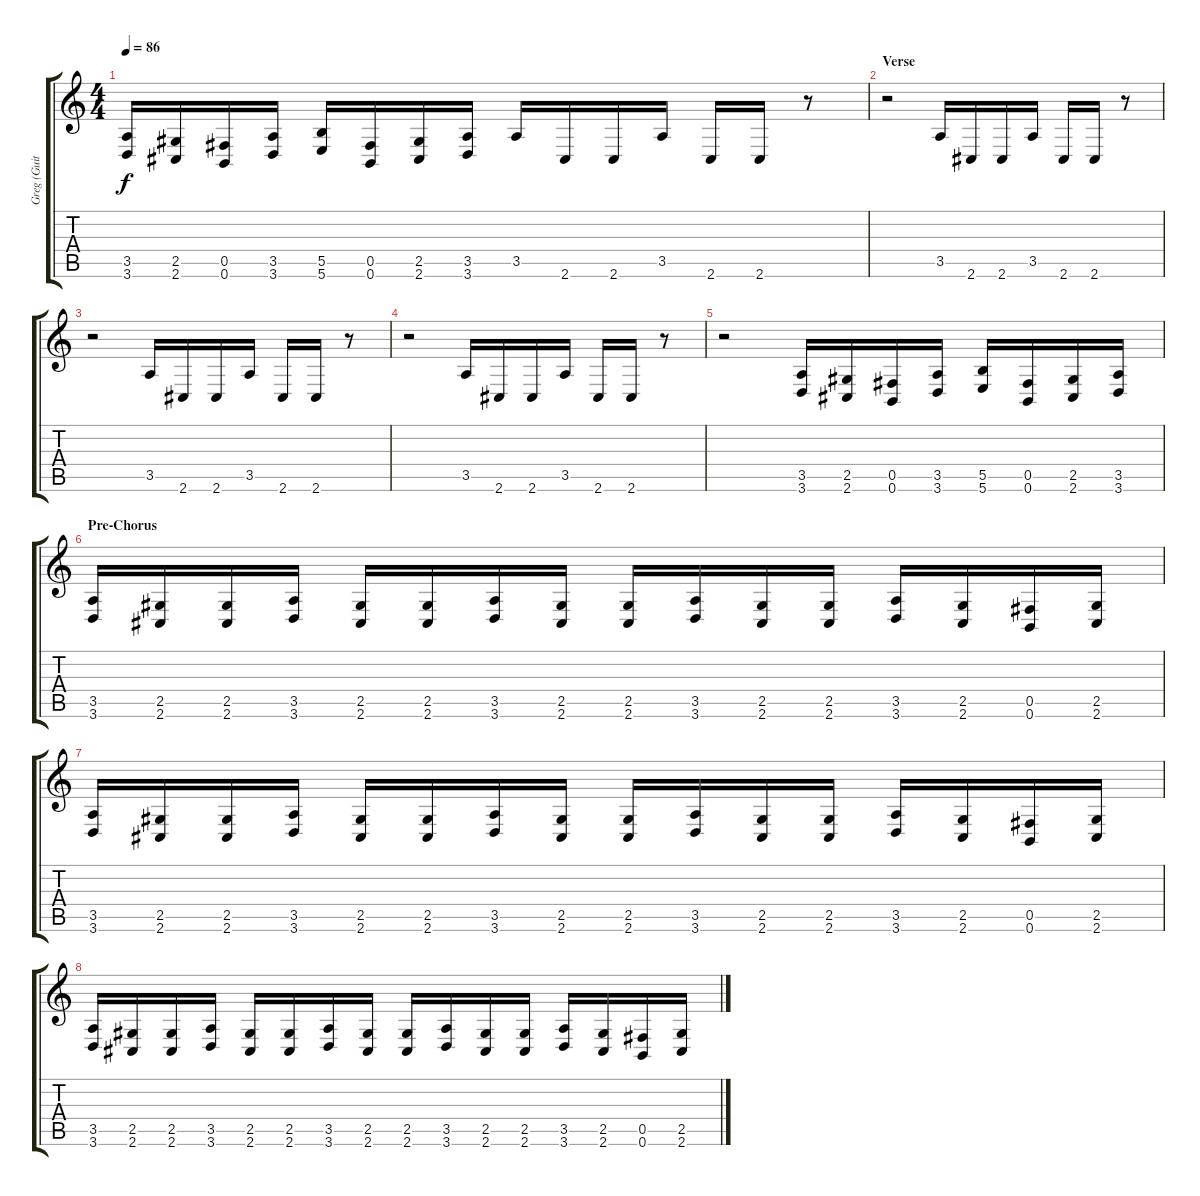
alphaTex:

\track ("Greg (Guitar)" "Greg (Guit") {instrument distortionguitar}
\staff {score tabs}
\tuning (Db4 Ab3 E3 B2 Gb2 B1) {hide}
\ts (4 4)
\tempo 86
\clef g2
\ks c
(3.5 3.6).16{dy f} (2.5 2.6).16 (0.5 0.6).16 (3.5 3.6).16 (5.5 5.6).16 (0.5 0.6).16 (2.5 2.6).16 (3.5 3.6).16 3.5.16 2.6.16 2.6.16 3.5.16 2.6.16 2.6.16 r.8 |
\section ("" "Verse")
r.2 3.5.16 2.6.16 2.6.16 3.5.16 2.6.16 2.6.16 r.8 |
r.2 3.5.16 2.6.16 2.6.16 3.5.16 2.6.16 2.6.16 r.8 |
r.2 3.5.16 2.6.16 2.6.16 3.5.16 2.6.16 2.6.16 r.8 |
r.2 (3.5 3.6).16 (2.5 2.6).16 (0.5 0.6).16 (3.5 3.6).16 (5.5 5.6).16 (0.5 0.6).16 (2.5 2.6).16 (3.5 3.6).16 |
\section ("" "Pre-Chorus")
(3.5 3.6).16 (2.5 2.6).16 (2.5 2.6).16 (3.5 3.6).16 (2.5 2.6).16 (2.5 2.6).16 (3.5 3.6).16 (2.5 2.6).16 (2.5 2.6).16 (3.5 3.6).16 (2.5 2.6).16 (2.5 2.6).16 (3.5 3.6).16 (2.5 2.6).16 (0.5 0.6).16 (2.5 2.6).16 |
(3.5 3.6).16 (2.5 2.6).16 (2.5 2.6).16 (3.5 3.6).16 (2.5 2.6).16 (2.5 2.6).16 (3.5 3.6).16 (2.5 2.6).16 (2.5 2.6).16 (3.5 3.6).16 (2.5 2.6).16 (2.5 2.6).16 (3.5 3.6).16 (2.5 2.6).16 (0.5 0.6).16 (2.5 2.6).16 |
(3.5 3.6).16 (2.5 2.6).16 (2.5 2.6).16 (3.5 3.6).16 (2.5 2.6).16 (2.5 2.6).16 (3.5 3.6).16 (2.5 2.6).16 (2.5 2.6).16 (3.5 3.6).16 (2.5 2.6).16 (2.5 2.6).16 (3.5 3.6).16 (2.5 2.6).16 (0.5 0.6).16 (2.5 2.6).16
